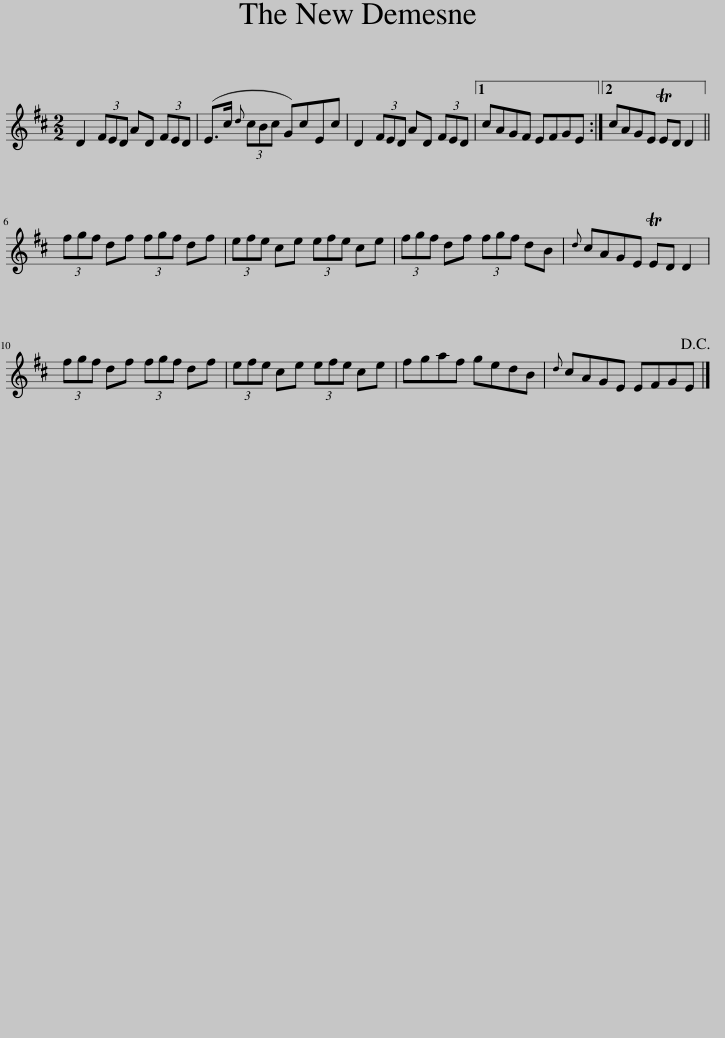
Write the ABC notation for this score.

X:1
L:1/8
M:2/2
I:linebreak $
K:D
V:1 treble
V:1
 D2 (3FED AD (3FED | (E>c{d} (3cBc G)cEc | D2 (3FED AD (3FED |1 cAGF EFGE :|2 cAGE TED D2 ||$ %5
 (3fgf df (3fgf df | (3efe ce (3efe ce | (3fgf df (3fgf dB |{d} cAGE TED D2 |$ (3fgf df (3fgf df | %10
 (3efe ce (3efe ce | fgaf gedB |{d} cAGE EFGE!D.C.! |] %13
